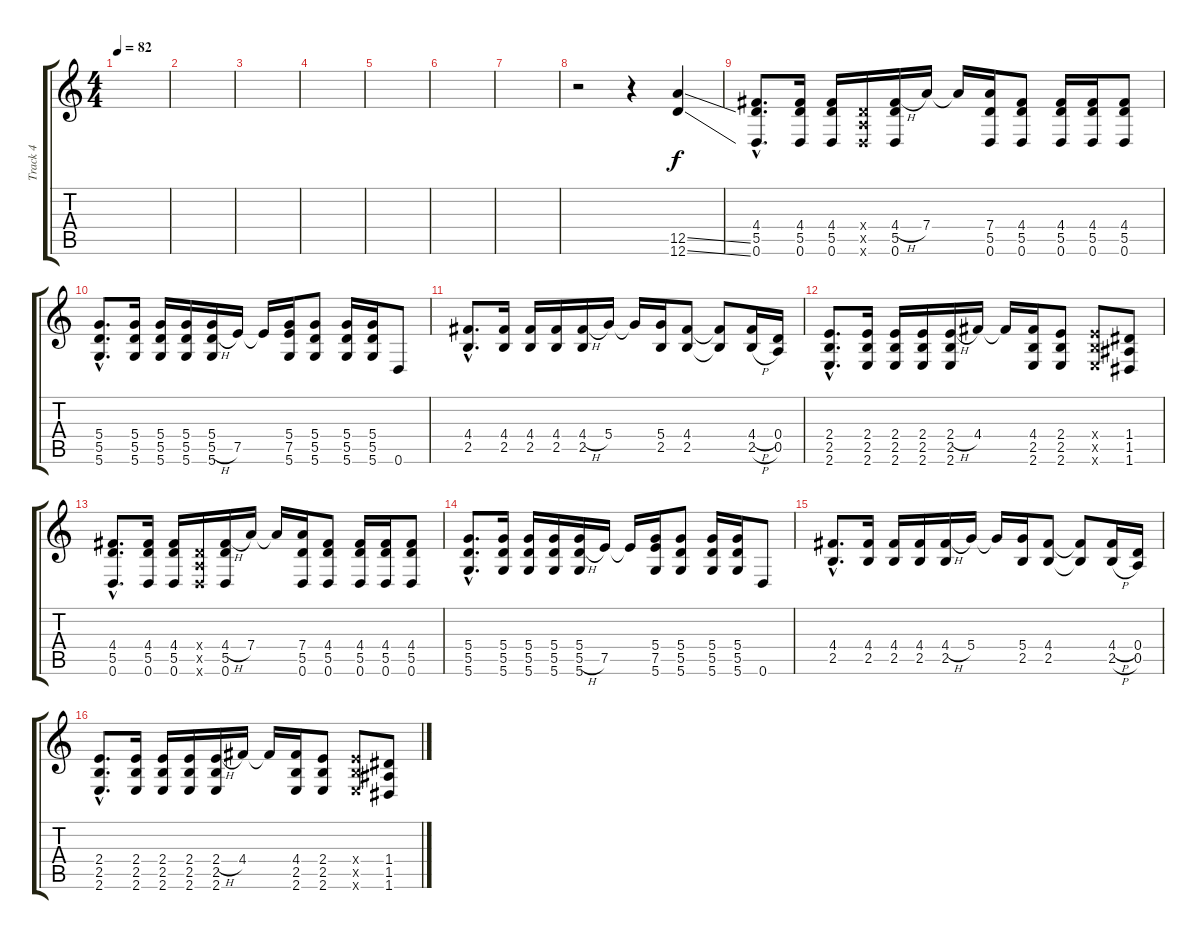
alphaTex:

\track ("Track 4" "Track 4") {instrument distortionguitar}
\staff {score tabs}
\tuning (E4 B3 G3 D3 A2 D2) {hide}
\ts (4 4)
\tempo 82
\clef g2
\ks c
|
|
|
|
|
|
|
r.2 r.4 (12.5{ss} 12.6{ss}).4 |
(4.4{hac} 5.5{hac} 0.6{hac}).8{d} (4.4 5.5 0.6).16 (4.4 5.5 0.6).16 (0.4{x} 0.5{x} 0.6{x}).16 (4.4{h} 5.5 0.6).16 7.4.16 7.4{t}.16 (7.4 5.5 0.6).16 (4.4 5.5 0.6).8 (4.4 5.5 0.6).16 (4.4 5.5 0.6).16 (4.4 5.5 0.6).8 |
(5.4{hac} 5.5{hac} 5.6{hac}).8{d} (5.4 5.5 5.6).16 (5.4 5.5 5.6).16 (5.4 5.5 5.6).16 (5.4 5.5{h} 5.6).16 7.5.16 7.5{t}.16 (5.4 7.5 5.6).16 (5.4 5.5 5.6).8 (5.4 5.5 5.6).16 (5.4 5.5 5.6).16 0.6.8 |
(4.4{hac} 2.5{hac}).8{d} (4.4 2.5).16 (4.4 2.5).16 (4.4 2.5).16 (4.4{h} 2.5).16 5.4.16 5.4{t}.16 (5.4 2.5).16 (4.4 2.5).8 (4.4{t} 2.5{t}).8 (4.4{h} 2.5{h}).16 (0.4 0.5).16 |
(2.4{hac} 2.5{hac} 2.6{hac}).8{d} (2.4 2.5 2.6).16 (2.4 2.5 2.6).16 (2.4 2.5 2.6).16 (2.4{h} 2.5 2.6).16 4.4.16 4.4{t}.16 (4.4 2.5 2.6).16 (2.4 2.5 2.6).8 (2.4{x} 2.5{x} 2.6{x}).8 (1.4 1.5 1.6).8 |
(4.4{hac} 5.5{hac} 0.6{hac}).8{d} (4.4 5.5 0.6).16 (4.4 5.5 0.6).16 (0.4{x} 0.5{x} 0.6{x}).16 (4.4{h} 5.5 0.6).16 7.4.16 7.4{t}.16 (7.4 5.5 0.6).16 (4.4 5.5 0.6).8 (4.4 5.5 0.6).16 (4.4 5.5 0.6).16 (4.4 5.5 0.6).8 |
(5.4{hac} 5.5{hac} 5.6{hac}).8{d} (5.4 5.5 5.6).16 (5.4 5.5 5.6).16 (5.4 5.5 5.6).16 (5.4 5.5{h} 5.6).16 7.5.16 7.5{t}.16 (5.4 7.5 5.6).16 (5.4 5.5 5.6).8 (5.4 5.5 5.6).16 (5.4 5.5 5.6).16 0.6.8 |
(4.4{hac} 2.5{hac}).8{d} (4.4 2.5).16 (4.4 2.5).16 (4.4 2.5).16 (4.4{h} 2.5).16 5.4.16 5.4{t}.16 (5.4 2.5).16 (4.4 2.5).8 (4.4{t} 2.5{t}).8 (4.4{h} 2.5{h}).16 (0.4 0.5).16 |
(2.4{hac} 2.5{hac} 2.6{hac}).8{d} (2.4 2.5 2.6).16 (2.4 2.5 2.6).16 (2.4 2.5 2.6).16 (2.4{h} 2.5 2.6).16 4.4.16 4.4{t}.16 (4.4 2.5 2.6).16 (2.4 2.5 2.6).8 (2.4{x} 2.5{x} 2.6{x}).8 (1.4 1.5 1.6).8
